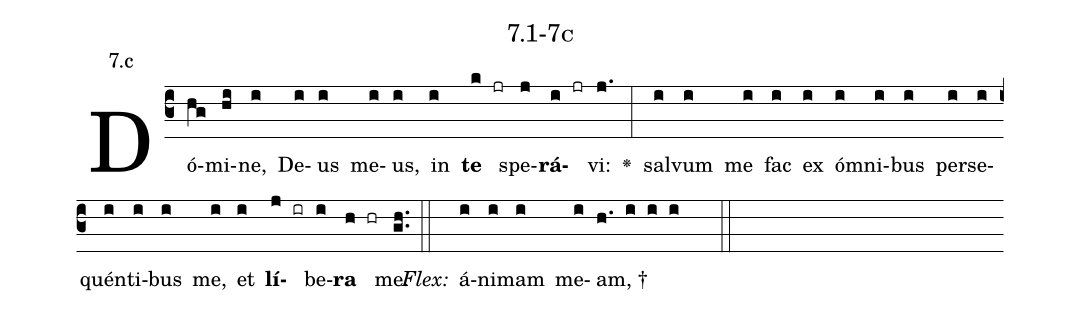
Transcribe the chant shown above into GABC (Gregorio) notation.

name: 7.1-7c;
annotation: 7.c;
%%
(c3)Dó(hg)mi(hi)ne,(i) De(i)us(i) me(i)us,(i) in(i) <b>te</b>(k jr) spe(j)<b>rá</b>(i jr)vi:(j.) <v>\greheightstar</v>(:) sal(i)vum(i) me(i) fac(i) ex(i) óm(i)ni(i)bus(i) per(i)se(i)quén(i)ti(i)bus(i) me,(i) et(i) <b>lí</b>(j ir)be(i)<b>ra</b>(h hr) me.(gh..) (::)
<i>Flex:</i>()  á(i)ni(i)mam(i) me(i)am, †(h. i i i  ::)

%E(i) u(i) o(j) u(i) a(h) e.(gh..) (::)
